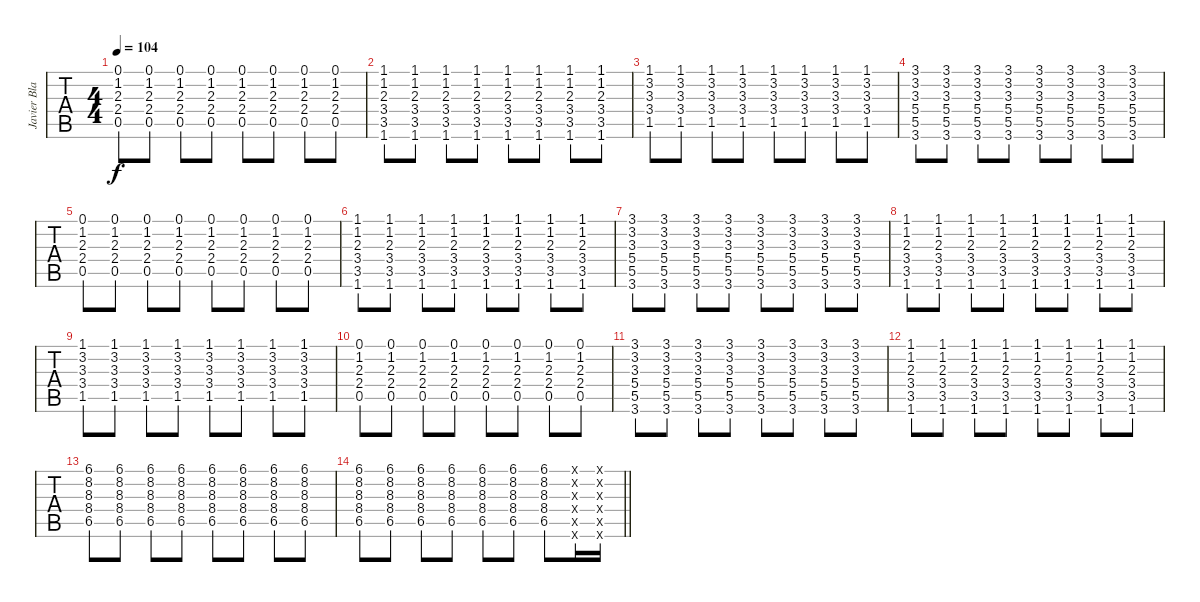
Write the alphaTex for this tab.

\track ("Javier Blake " "Javier Bla") {instrument acousticguitarsteel}
\staff {tabs}
\tuning (E4 B3 G3 D3 A2 E2) {hide}
\ts (4 4)
\tempo 104
\clef g2
\ks c
(0.1 1.2 2.3 2.4 0.5).8{dy f} (0.1 1.2 2.3 2.4 0.5).8 (0.1 1.2 2.3 2.4 0.5).8 (0.1 1.2 2.3 2.4 0.5).8 (0.1 1.2 2.3 2.4 0.5).8 (0.1 1.2 2.3 2.4 0.5).8 (0.1 1.2 2.3 2.4 0.5).8 (0.1 1.2 2.3 2.4 0.5).8 |
(1.1 1.2 2.3 3.4 3.5 1.6).8 (1.1 1.2 2.3 3.4 3.5 1.6).8 (1.1 1.2 2.3 3.4 3.5 1.6).8 (1.1 1.2 2.3 3.4 3.5 1.6).8 (1.1 1.2 2.3 3.4 3.5 1.6).8 (1.1 1.2 2.3 3.4 3.5 1.6).8 (1.1 1.2 2.3 3.4 3.5 1.6).8 (1.1 1.2 2.3 3.4 3.5 1.6).8 |
(1.1 3.2 3.3 3.4 1.5).8 (1.1 3.2 3.3 3.4 1.5).8 (1.1 3.2 3.3 3.4 1.5).8 (1.1 3.2 3.3 3.4 1.5).8 (1.1 3.2 3.3 3.4 1.5).8 (1.1 3.2 3.3 3.4 1.5).8 (1.1 3.2 3.3 3.4 1.5).8 (1.1 3.2 3.3 3.4 1.5).8 |
(3.1 3.2 3.3 5.4 5.5 3.6).8 (3.1 3.2 3.3 5.4 5.5 3.6).8 (3.1 3.2 3.3 5.4 5.5 3.6).8 (3.1 3.2 3.3 5.4 5.5 3.6).8 (3.1 3.2 3.3 5.4 5.5 3.6).8 (3.1 3.2 3.3 5.4 5.5 3.6).8 (3.1 3.2 3.3 5.4 5.5 3.6).8 (3.1 3.2 3.3 5.4 5.5 3.6).8 |
(0.1 1.2 2.3 2.4 0.5).8 (0.1 1.2 2.3 2.4 0.5).8 (0.1 1.2 2.3 2.4 0.5).8 (0.1 1.2 2.3 2.4 0.5).8 (0.1 1.2 2.3 2.4 0.5).8 (0.1 1.2 2.3 2.4 0.5).8 (0.1 1.2 2.3 2.4 0.5).8 (0.1 1.2 2.3 2.4 0.5).8 |
(1.1 1.2 2.3 3.4 3.5 1.6).8 (1.1 1.2 2.3 3.4 3.5 1.6).8 (1.1 1.2 2.3 3.4 3.5 1.6).8 (1.1 1.2 2.3 3.4 3.5 1.6).8 (1.1 1.2 2.3 3.4 3.5 1.6).8 (1.1 1.2 2.3 3.4 3.5 1.6).8 (1.1 1.2 2.3 3.4 3.5 1.6).8 (1.1 1.2 2.3 3.4 3.5 1.6).8 |
(3.1 3.2 3.3 5.4 5.5 3.6).8 (3.1 3.2 3.3 5.4 5.5 3.6).8 (3.1 3.2 3.3 5.4 5.5 3.6).8 (3.1 3.2 3.3 5.4 5.5 3.6).8 (3.1 3.2 3.3 5.4 5.5 3.6).8 (3.1 3.2 3.3 5.4 5.5 3.6).8 (3.1 3.2 3.3 5.4 5.5 3.6).8 (3.1 3.2 3.3 5.4 5.5 3.6).8 |
(1.1 1.2 2.3 3.4 3.5 1.6).8 (1.1 1.2 2.3 3.4 3.5 1.6).8 (1.1 1.2 2.3 3.4 3.5 1.6).8 (1.1 1.2 2.3 3.4 3.5 1.6).8 (1.1 1.2 2.3 3.4 3.5 1.6).8 (1.1 1.2 2.3 3.4 3.5 1.6).8 (1.1 1.2 2.3 3.4 3.5 1.6).8 (1.1 1.2 2.3 3.4 3.5 1.6).8 |
(1.1 3.2 3.3 3.4 1.5).8 (1.1 3.2 3.3 3.4 1.5).8 (1.1 3.2 3.3 3.4 1.5).8 (1.1 3.2 3.3 3.4 1.5).8 (1.1 3.2 3.3 3.4 1.5).8 (1.1 3.2 3.3 3.4 1.5).8 (1.1 3.2 3.3 3.4 1.5).8 (1.1 3.2 3.3 3.4 1.5).8 |
(0.1 1.2 2.3 2.4 0.5).8 (0.1 1.2 2.3 2.4 0.5).8 (0.1 1.2 2.3 2.4 0.5).8 (0.1 1.2 2.3 2.4 0.5).8 (0.1 1.2 2.3 2.4 0.5).8 (0.1 1.2 2.3 2.4 0.5).8 (0.1 1.2 2.3 2.4 0.5).8 (0.1 1.2 2.3 2.4 0.5).8 |
(3.1 3.2 3.3 5.4 5.5 3.6).8 (3.1 3.2 3.3 5.4 5.5 3.6).8 (3.1 3.2 3.3 5.4 5.5 3.6).8 (3.1 3.2 3.3 5.4 5.5 3.6).8 (3.1 3.2 3.3 5.4 5.5 3.6).8 (3.1 3.2 3.3 5.4 5.5 3.6).8 (3.1 3.2 3.3 5.4 5.5 3.6).8 (3.1 3.2 3.3 5.4 5.5 3.6).8 |
(1.1 1.2 2.3 3.4 3.5 1.6).8 (1.1 1.2 2.3 3.4 3.5 1.6).8 (1.1 1.2 2.3 3.4 3.5 1.6).8 (1.1 1.2 2.3 3.4 3.5 1.6).8 (1.1 1.2 2.3 3.4 3.5 1.6).8 (1.1 1.2 2.3 3.4 3.5 1.6).8 (1.1 1.2 2.3 3.4 3.5 1.6).8 (1.1 1.2 2.3 3.4 3.5 1.6).8 |
(6.1 8.2 8.3 8.4 6.5).8 (6.1 8.2 8.3 8.4 6.5).8 (6.1 8.2 8.3 8.4 6.5).8 (6.1 8.2 8.3 8.4 6.5).8 (6.1 8.2 8.3 8.4 6.5).8 (6.1 8.2 8.3 8.4 6.5).8 (6.1 8.2 8.3 8.4 6.5).8 (6.1 8.2 8.3 8.4 6.5).8 |
\barLineRight lightlight
(6.1 8.2 8.3 8.4 6.5).8 (6.1 8.2 8.3 8.4 6.5).8 (6.1 8.2 8.3 8.4 6.5).8 (6.1 8.2 8.3 8.4 6.5).8 (6.1 8.2 8.3 8.4 6.5).8 (6.1 8.2 8.3 8.4 6.5).8 (6.1 8.2 8.3 8.4 6.5).8 (0.1{x} 8.2{x} 8.3{x} 8.4{x} 6.5{x} 0.6{x}).16 (0.1{x} 0.2{x} 0.3{x} 0.4{x} 0.5{x} 0.6{x}).16
